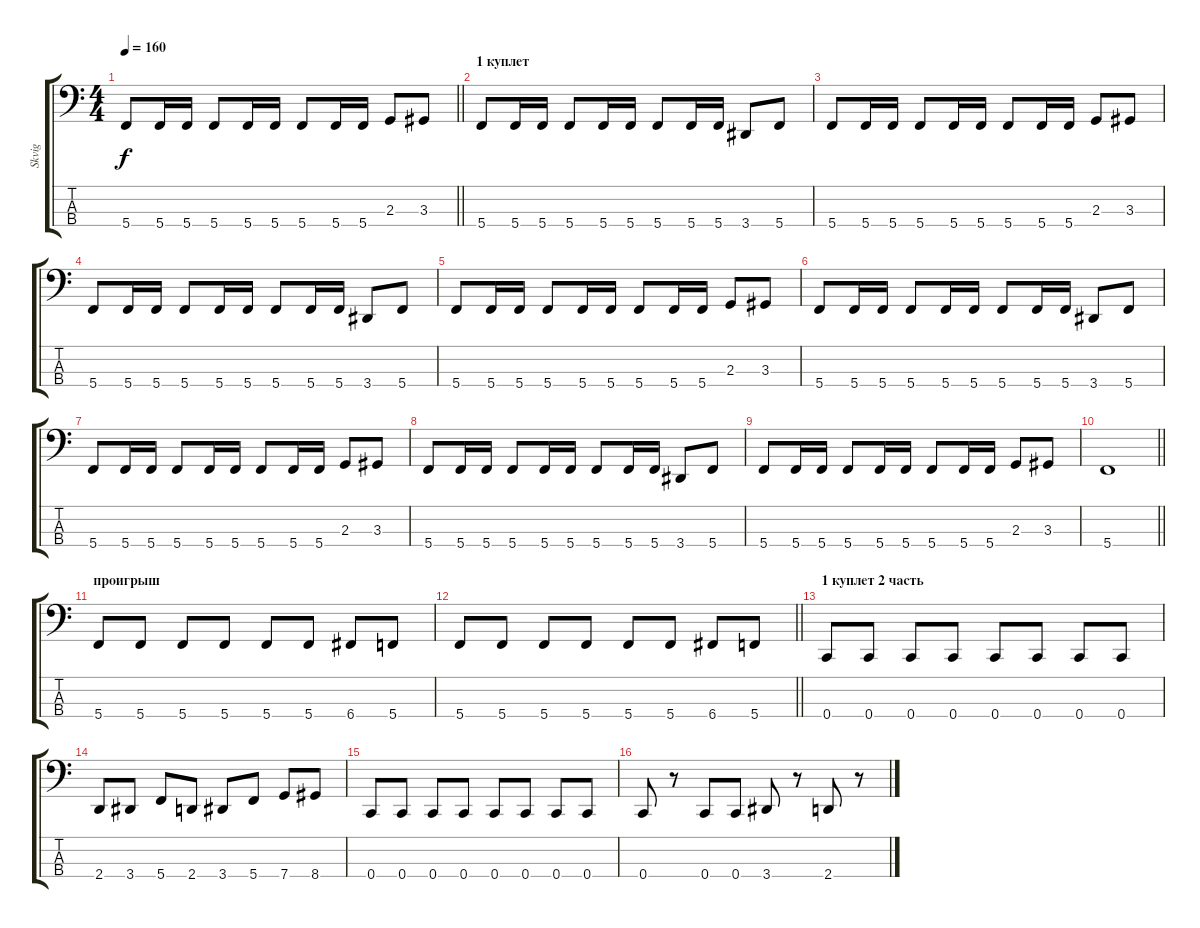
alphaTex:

\track ("Skvig" "Skvig") {instrument slapbass1}
\staff {score tabs}
\tuning (Eb2 Bb1 F1 C1) {hide}
\ts (4 4)
\tempo 160
\clef f4
\barLineRight lightlight
\ks c
5.4.8{dy f} 5.4.16 5.4.16 5.4.8 5.4.16 5.4.16 5.4.8 5.4.16 5.4.16 2.3.8 3.3.8 |
\section ("" "1 куплет")
5.4.8 5.4.16 5.4.16 5.4.8 5.4.16 5.4.16 5.4.8 5.4.16 5.4.16 3.4.8 5.4.8 |
5.4.8 5.4.16 5.4.16 5.4.8 5.4.16 5.4.16 5.4.8 5.4.16 5.4.16 2.3.8 3.3.8 |
5.4.8 5.4.16 5.4.16 5.4.8 5.4.16 5.4.16 5.4.8 5.4.16 5.4.16 3.4.8 5.4.8 |
5.4.8 5.4.16 5.4.16 5.4.8 5.4.16 5.4.16 5.4.8 5.4.16 5.4.16 2.3.8 3.3.8 |
5.4.8 5.4.16 5.4.16 5.4.8 5.4.16 5.4.16 5.4.8 5.4.16 5.4.16 3.4.8 5.4.8 |
5.4.8 5.4.16 5.4.16 5.4.8 5.4.16 5.4.16 5.4.8 5.4.16 5.4.16 2.3.8 3.3.8 |
5.4.8 5.4.16 5.4.16 5.4.8 5.4.16 5.4.16 5.4.8 5.4.16 5.4.16 3.4.8 5.4.8 |
5.4.8 5.4.16 5.4.16 5.4.8 5.4.16 5.4.16 5.4.8 5.4.16 5.4.16 2.3.8 3.3.8 |
\barLineRight lightlight
5.4.1 |
\section ("" "проигрыш")
5.4.8 5.4.8 5.4.8 5.4.8 5.4.8 5.4.8 6.4.8 5.4.8 |
\barLineRight lightlight
5.4.8 5.4.8 5.4.8 5.4.8 5.4.8 5.4.8 6.4.8 5.4.8 |
\section ("" "1 куплет 2 часть")
0.4.8 0.4.8 0.4.8 0.4.8 0.4.8 0.4.8 0.4.8 0.4.8 |
2.4.8 3.4.8 5.4.8 2.4.8 3.4.8 5.4.8 7.4.8 8.4.8 |
0.4.8 0.4.8 0.4.8 0.4.8 0.4.8 0.4.8 0.4.8 0.4.8 |
0.4.8 r.8 0.4.8 0.4.8 3.4.8 r.8 2.4.8 r.8
